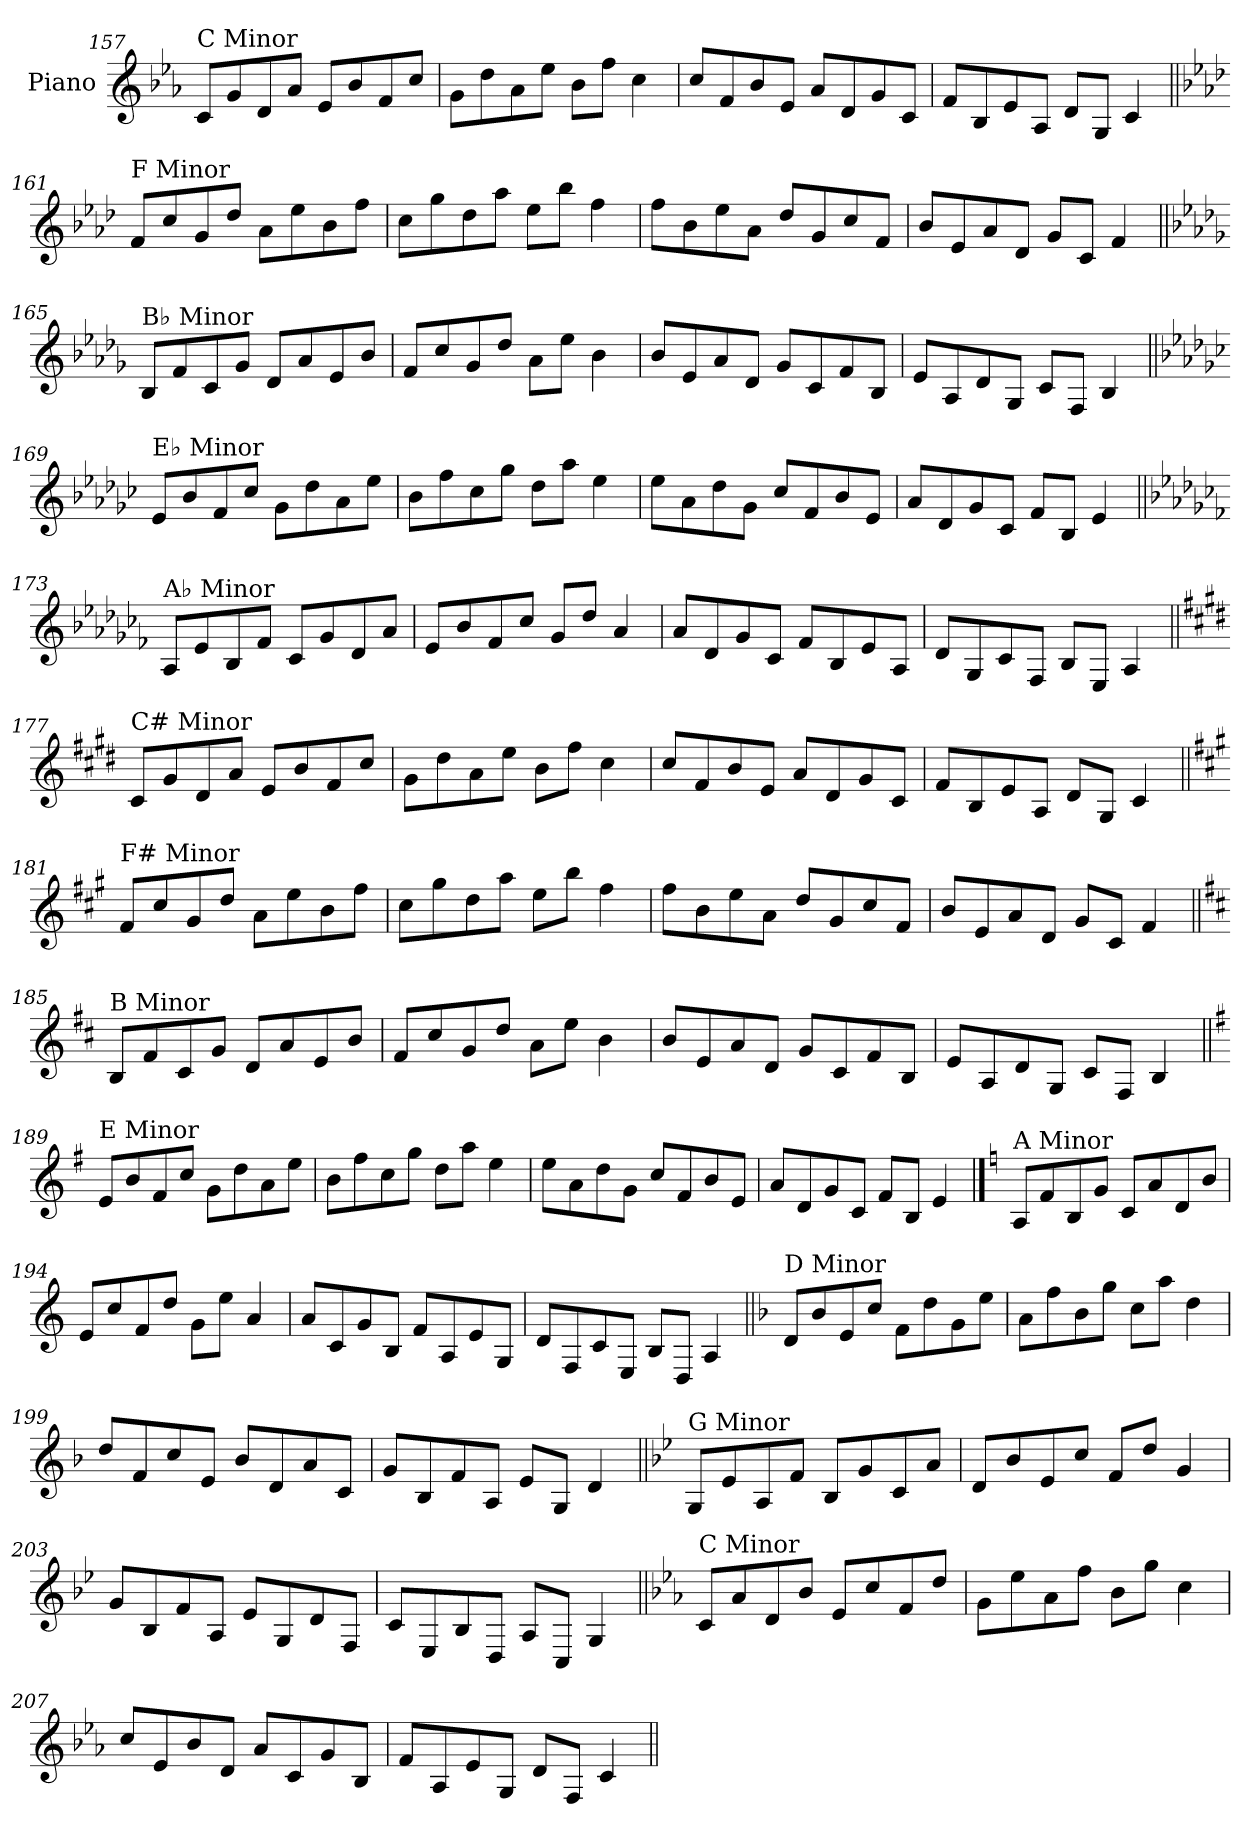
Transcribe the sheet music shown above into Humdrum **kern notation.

**kern
*part1
*staff1
*I"Piano
*I'Pno.
!!LO:LB:g=z
*clefG2
*k[b-e-a-]
=157
!LO:TX:a:t=C Minor
8c/L
8g/
8d/
8a-/J
8e-/L
8b-/
8f/
8cc/J
=158
8g\L
8dd\
8a-\
8ee-\J
8b-\L
8ff\J
4cc\
=159
8cc/L
8f/
8b-/
8e-/J
8a-/L
8d/
8g/
8c/J
=160
8f/L
8B-/
8e-/
8A-/J
8d/L
8G/J
4c/
!!LO:LB:g=z
=161||
*k[b-e-a-d-]
!LO:TX:a:t=F Minor
8f/L
8cc/
8g/
8dd-/J
8a-\L
8ee-\
8b-\
8ff\J
=162
8cc\L
8gg\
8dd-\
8aa-\J
8ee-\L
8bb-\J
4ff\
=163
8ff\L
8b-\
8ee-\
8a-\J
8dd-/L
8g/
8cc/
8f/J
=164
8b-/L
8e-/
8a-/
8d-/J
8g/L
8c/J
4f/
!!LO:LB:g=z
=165||
*k[b-e-a-d-g-]
!LO:TX:a:t=B♭ Minor
8B-/L
8f/
8c/
8g-/J
8d-/L
8a-/
8e-/
8b-/J
=166
8f/L
8cc/
8g-/
8dd-/J
8a-\L
8ee-\J
4b-\
=167
8b-/L
8e-/
8a-/
8d-/J
8g-/L
8c/
8f/
8B-/J
=168
8e-/L
8A-/
8d-/
8G-/J
8c/L
8F/J
4B-/
!!LO:LB:g=z
=169||
*k[b-e-a-d-g-c-]
!LO:TX:a:t=E♭ Minor
8e-/L
8b-/
8f/
8cc-/J
8g-\L
8dd-\
8a-\
8ee-\J
=170
8b-\L
8ff\
8cc-\
8gg-\J
8dd-\L
8aa-\J
4ee-\
=171
8ee-\L
8a-\
8dd-\
8g-\J
8cc-/L
8f/
8b-/
8e-/J
=172
8a-/L
8d-/
8g-/
8c-/J
8f/L
8B-/J
4e-/
!!LO:LB:g=z
=173||
*k[b-e-a-d-g-c-f-]
!LO:TX:a:t=A♭ Minor
8A-/L
8e-/
8B-/
8f-/J
8c-/L
8g-/
8d-/
8a-/J
=174
8e-/L
8b-/
8f-/
8cc-/J
8g-/L
8dd-/J
4a-/
=175
8a-/L
8d-/
8g-/
8c-/J
8f-/L
8B-/
8e-/
8A-/J
=176
8d-/L
8G-/
8c-/
8F-/J
8B-/L
8E-/J
4A-/
!!LO:LB:g=z
=177||
*k[f#c#g#d#]
!LO:TX:a:t=C# Minor
8c#/L
8g#/
8d#/
8a/J
8e/L
8b/
8f#/
8cc#/J
=178
8g#\L
8dd#\
8a\
8ee\J
8b\L
8ff#\J
4cc#\
=179
8cc#/L
8f#/
8b/
8e/J
8a/L
8d#/
8g#/
8c#/J
=180
8f#/L
8B/
8e/
8A/J
8d#/L
8G#/J
4c#/
!!LO:LB:g=z
=181||
*k[f#c#g#]
!LO:TX:a:t=F# Minor
8f#/L
8cc#/
8g#/
8dd/J
8a\L
8ee\
8b\
8ff#\J
=182
8cc#\L
8gg#\
8dd\
8aa\J
8ee\L
8bb\J
4ff#\
=183
8ff#\L
8b\
8ee\
8a\J
8dd/L
8g#/
8cc#/
8f#/J
=184
8b/L
8e/
8a/
8d/J
8g#/L
8c#/J
4f#/
!!LO:LB:g=z
=185||
*k[f#c#]
!LO:TX:a:t=B Minor
8B/L
8f#/
8c#/
8g/J
8d/L
8a/
8e/
8b/J
=186
8f#/L
8cc#/
8g/
8dd/J
8a\L
8ee\J
4b\
=187
8b/L
8e/
8a/
8d/J
8g/L
8c#/
8f#/
8B/J
=188
8e/L
8A/
8d/
8G/J
8c#/L
8F#/J
4B/
!!LO:LB:g=z
=189||
*k[f#]
!LO:TX:a:t=E Minor
8e/L
8b/
8f#/
8cc/J
8g\L
8dd\
8a\
8ee\J
=190
8b\L
8ff#\
8cc\
8gg\J
8dd\L
8aa\J
4ee\
=191
8ee\L
8a\
8dd\
8g\J
8cc/L
8f#/
8b/
8e/J
=192
8a/L
8d/
8g/
8c/J
8f#/L
8B/J
4e/
!!LO:PB:g=z
==193
*k[]
!LO:TX:a:t=A Minor
8A/L
8f/
8B/
8g/J
8c/L
8a/
8d/
8b/J
=194
8e/L
8cc/
8f/
8dd/J
8g\L
8ee\J
4a/
=195
8a/L
8c/
8g/
8B/J
8f/L
8A/
8e/
8G/J
=196
8d/L
8F/
8c/
8E/J
8B/L
8D/J
4A/
!!LO:LB:g=z
=197||
*k[b-]
!LO:TX:a:t=D Minor
8d/L
8b-/
8e/
8cc/J
8f\L
8dd\
8g\
8ee\J
=198
8a\L
8ff\
8b-\
8gg\J
8cc\L
8aa\J
4dd\
=199
8dd/L
8f/
8cc/
8e/J
8b-/L
8d/
8a/
8c/J
=200
8g/L
8B-/
8f/
8A/J
8e/L
8G/J
4d/
!!LO:LB:g=z
=201||
*k[b-e-]
!LO:TX:a:t=G Minor
8G/L
8e-/
8A/
8f/J
8B-/L
8g/
8c/
8a/J
=202
8d/L
8b-/
8e-/
8cc/J
8f/L
8dd/J
4g/
=203
8g/L
8B-/
8f/
8A/J
8e-/L
8G/
8d/
8F/J
=204
8c/L
8E-/
8B-/
8D/J
8A/L
8C/J
4G/
!!LO:LB:g=z
=205||
*k[b-e-a-]
!LO:TX:a:t=C Minor
8c/L
8a-/
8d/
8b-/J
8e-/L
8cc/
8f/
8dd/J
=206
8g\L
8ee-\
8a-\
8ff\J
8b-\L
8gg\J
4cc\
=207
8cc/L
8e-/
8b-/
8d/J
8a-/L
8c/
8g/
8B-/J
=208
8f/L
8A-/
8e-/
8G/J
8d/L
8F/J
4c/
=||
*-
